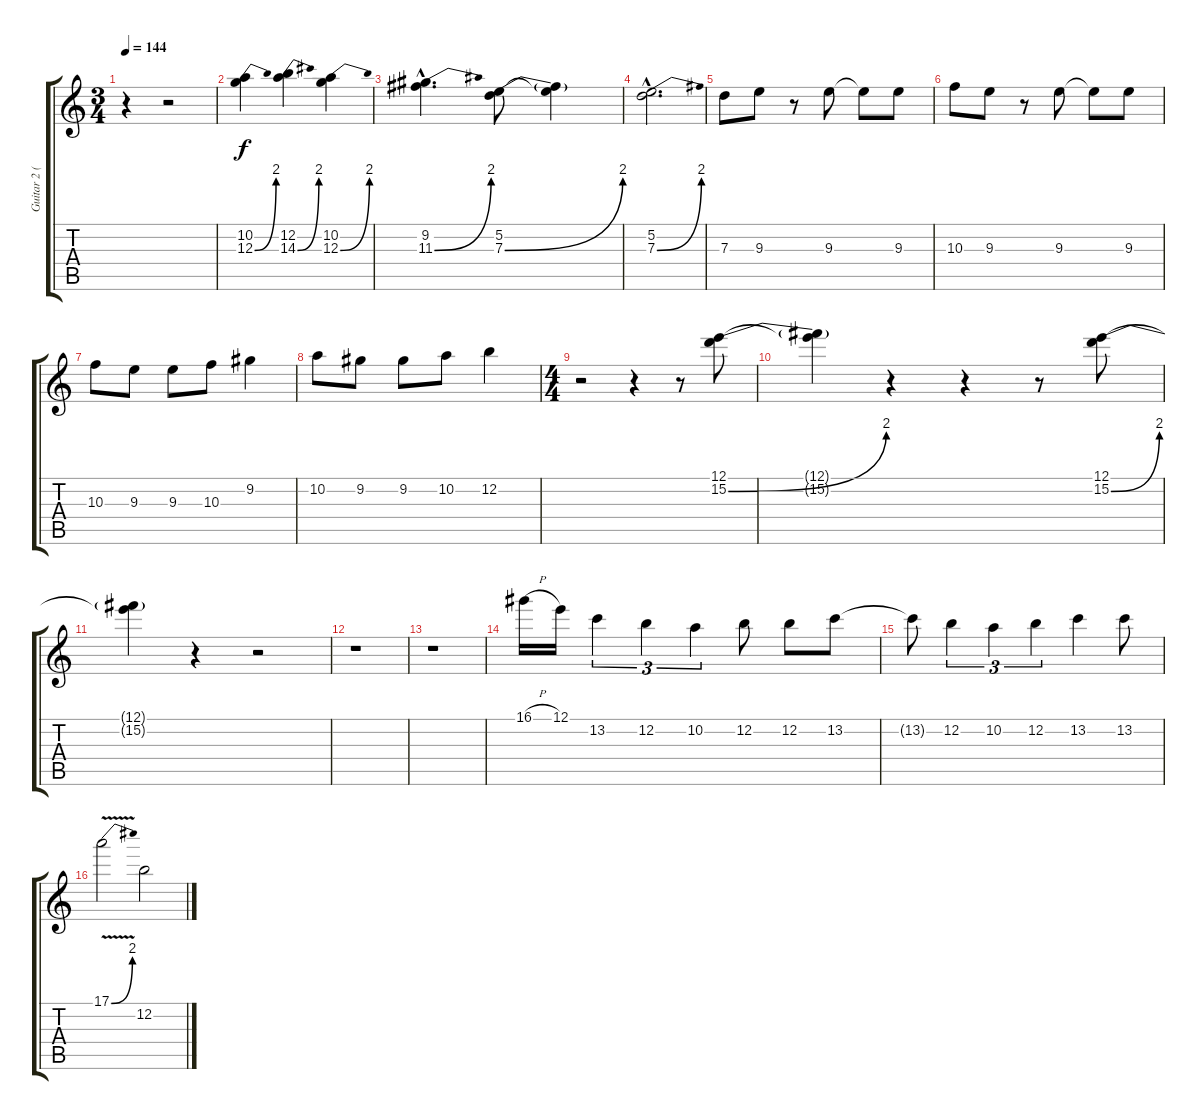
\track ("Guitar 2 (Disto)" "Guitar 2 (") {instrument distortionguitar}
\staff {score tabs}
\tuning (E4 B3 G3 D3 A2 E2) {hide}
\ts (3 4)
\tempo 144
\clef g2
\ks c
r.4{dy f} r.2 |
(10.2 12.3{be (bend 0 0 60 8)}).4 (12.2 14.3{be (bend 0 0 60 8)}).4 (10.2 12.3{be (bend 0 0 60 8)}).4 |
(9.2{hac} 11.3{be (bend 0 0 60 8) hac}).4{d} (5.2 7.3{be (bend 0 0 60 8)}).8 (5.2{t} 7.3{t}).4 |
(5.2{hac} 7.3{be (bend 0 0 60 8) hac}).2{d} |
7.3.8 9.3.8 r.8 9.3.8 9.3{t}.8 9.3.8 |
10.3.8 9.3.8 r.8 9.3.8 9.3{t}.8 9.3.8 |
10.3.8 9.3.8 9.3.8 10.3.8 9.2.4 |
10.2.8 9.2.8 9.2.8 10.2.8 12.2.4 |
\ts (4 4)
r.2 r.4 r.8 (12.1 15.2{be (bend 0 0 60 8)}).8 |
(12.1{t} 15.2{t}).4 r.4 r.4 r.8 (12.1 15.2{be (bend 0 0 60 8)}).8 |
(12.1{t} 15.2{t}).4 r.4 r.2 |
r.1 |
r.1 |
16.1{h}.16 12.1.16 13.2.4{tu (3 2)} 12.2.4{tu (3 2)} 10.2.4{tu (3 2)} 12.2.8 12.2.8 13.2.8 |
13.2{t}.8 12.2.4{tu (3 2)} 10.2.4{tu (3 2)} 12.2.4{tu (3 2)} 13.2.4 13.2.8 |
17.1{be (bend 0 0 60 8) v}.2 12.2.2
